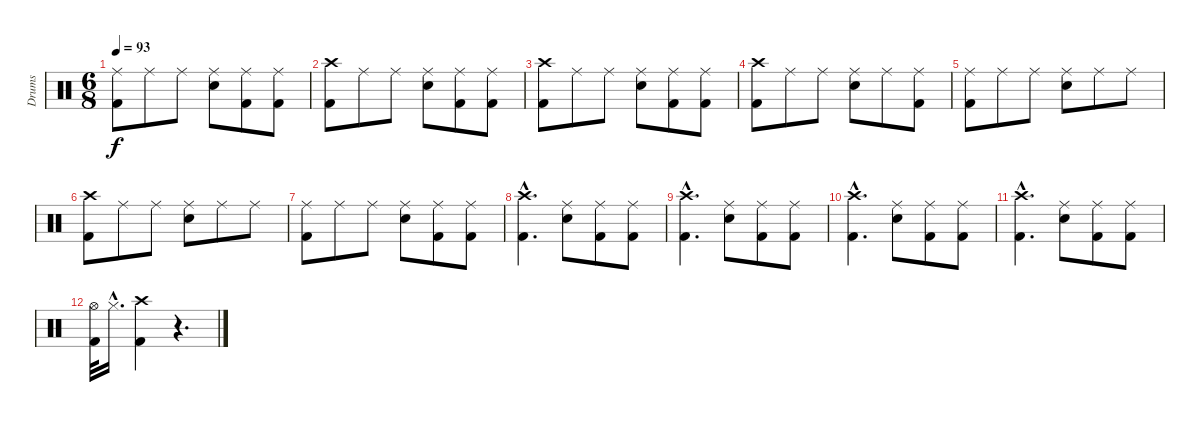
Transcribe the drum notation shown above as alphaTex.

\track ("Drums" "Drums") {instrument percussion}
\staff {score}
\articulation defaults
\ts (6 8)
\tempo 93
\clef neutral
\ks c
("Ride (middle)" "Kick (hit) 2").8{dy f} "Ride (middle)".8 "Ride (middle)".8 ("Ride (middle)" "Snare (hit) 2").8 ("Ride (middle)" "Kick (hit) 2").8 ("Ride (middle)" "Kick (hit) 2").8 |
("Crash high (hit)" "Kick (hit) 2").8 "Ride (middle)".8 "Ride (middle)".8 ("Ride (middle)" "Snare (hit) 2").8 ("Ride (middle)" "Kick (hit) 2").8 ("Ride (middle)" "Kick (hit) 2").8 |
("Crash high (hit)" "Kick (hit) 2").8 "Ride (middle)".8 "Ride (middle)".8 ("Ride (middle)" "Snare (hit) 2").8 ("Ride (middle)" "Kick (hit) 2").8 ("Ride (middle)" "Kick (hit) 2").8 |
("Crash high (hit)" "Kick (hit) 2").8 "Ride (middle)".8 "Ride (middle)".8 ("Ride (middle)" "Snare (hit) 2").8 "Ride (middle)".8 ("Ride (middle)" "Kick (hit) 2").8 |
("Ride (middle)" "Kick (hit) 2").8 "Ride (middle)".8 "Ride (middle)".8 ("Ride (middle)" "Snare (hit) 2").8 "Ride (middle)".8 "Ride (middle)".8 |
("Crash high (hit)" "Kick (hit) 2").8 "Ride (middle)".8 "Ride (middle)".8 ("Ride (middle)" "Snare (hit) 2").8 "Ride (middle)".8 "Ride (middle)".8 |
("Ride (middle)" "Kick (hit) 2").8 "Ride (middle)".8 "Ride (middle)".8 ("Ride (middle)" "Snare (hit) 2").8 ("Ride (middle)" "Kick (hit) 2").8 ("Ride (middle)" "Kick (hit) 2").8 |
("Crash high (hit)"{hac} "Kick (hit) 2"{hac}).4{d} ("Ride (middle)" "Snare (hit) 2").8 ("Ride (middle)" "Kick (hit) 2").8 ("Ride (middle)" "Kick (hit) 2").8 |
("Crash high (hit)"{hac} "Kick (hit) 2"{hac}).4{d} ("Ride (middle)" "Snare (hit) 2").8 ("Ride (middle)" "Kick (hit) 2").8 ("Ride (middle)" "Kick (hit) 2").8 |
("Crash high (hit)"{hac} "Kick (hit) 2"{hac}).4{d} ("Ride (middle)" "Snare (hit) 2").8 ("Ride (middle)" "Kick (hit) 2").8 ("Ride (middle)" "Kick (hit) 2").8 |
("Crash high (hit)"{hac} "Kick (hit) 2"{hac}).4{d} ("Ride (middle)" "Snare (hit) 2").8 ("Ride (middle)" "Kick (hit) 2").8 ("Ride (middle)" "Kick (hit) 2").8 |
("Hi-Hat (open)" "Kick (hit) 2").32 "Hi-Hat (closed)"{hac}.16{d} ("Crash high (hit)" "Kick (hit) 2").4 r.4{d}
